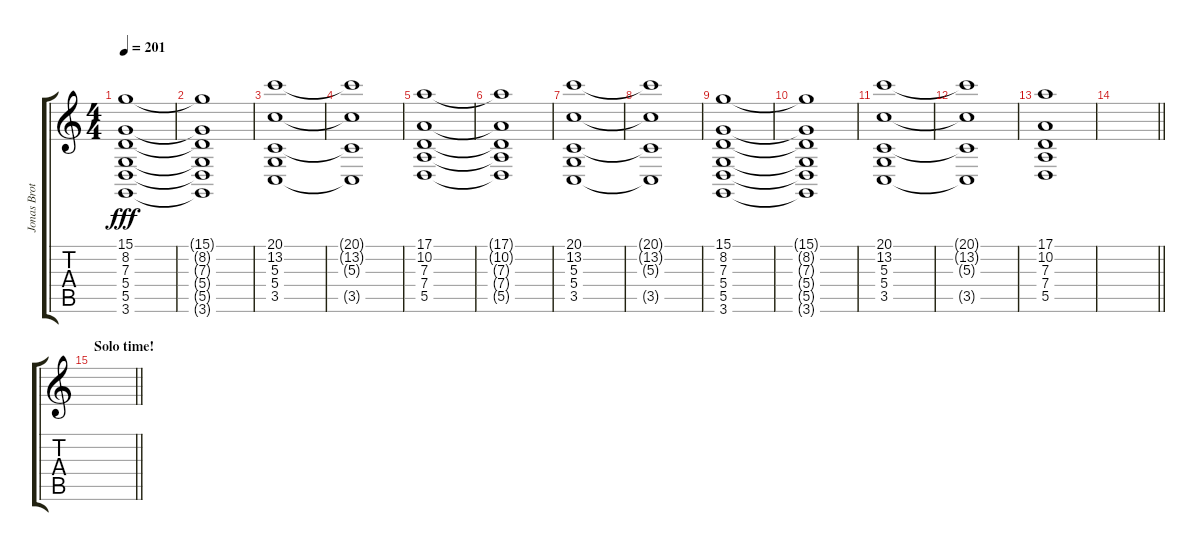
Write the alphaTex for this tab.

\track ("Jonas Brothers" "Jonas Brot") {instrument choiraahs}
\staff {score tabs}
\tuning (E4 B3 G3 D3 A2 E2) {hide}
\ts (4 4)
\tempo 201
\clef g2
\ks c
(15.1 8.2 7.3 5.4 5.5 3.6).1{dy fff} |
(15.1{t} 8.2{t} 7.3{t} 5.4{t} 5.5{t} 3.6{t}).1 |
(20.1 13.2 5.3 5.4 3.5).1 |
(20.1{t} 13.2{t} 5.3{t} 3.5{t}).1 |
(17.1 10.2 7.3 7.4 5.5).1 |
(17.1{t} 10.2{t} 7.3{t} 7.4{t} 5.5{t}).1 |
(20.1 13.2 5.3 5.4 3.5).1 |
(20.1{t} 13.2{t} 5.3{t} 3.5{t}).1 |
(15.1 8.2 7.3 5.4 5.5 3.6).1 |
(15.1{t} 8.2{t} 7.3{t} 5.4{t} 5.5{t} 3.6{t}).1 |
(20.1 13.2 5.3 5.4 3.5).1 |
(20.1{t} 13.2{t} 5.3{t} 3.5{t}).1 |
(17.1 10.2 7.3 7.4 5.5).1 |
\barLineRight lightlight
|
\section ("" "Solo time!")
\barLineRight lightlight
